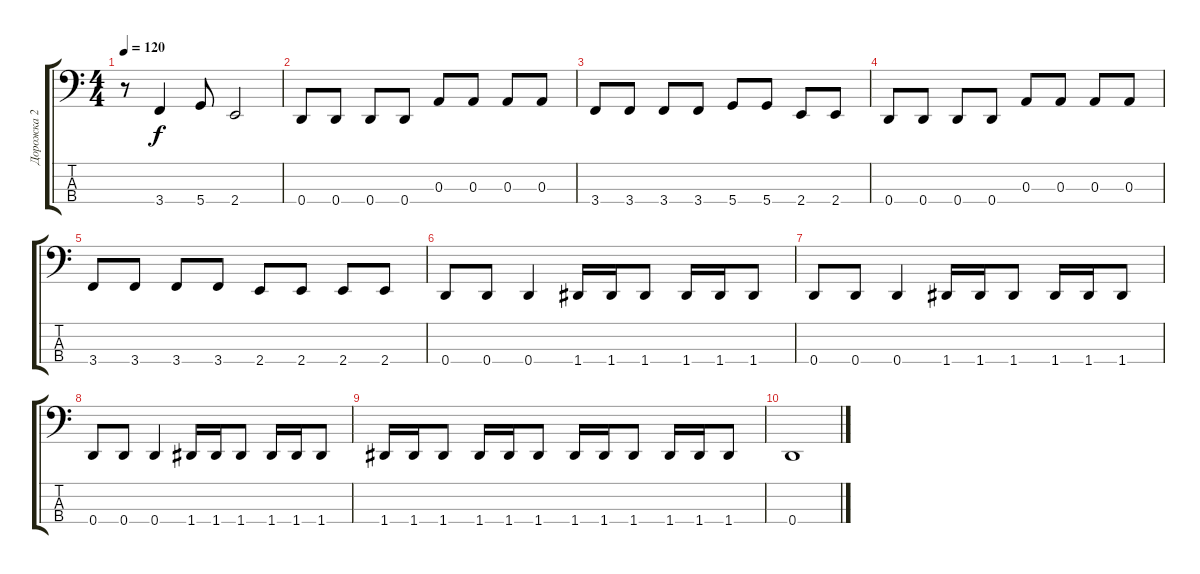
\track ("Дорожка 2" "Дорожка 2") {instrument slapbass1}
\staff {score tabs}
\tuning (G2 D2 A1 D1) {hide}
\ts (4 4)
\tempo 120
\clef f4
\ks c
r.8{dy f} 3.4.4 5.4.8 2.4.2 |
0.4.8 0.4.8 0.4.8 0.4.8 0.3.8 0.3.8 0.3.8 0.3.8 |
3.4.8 3.4.8 3.4.8 3.4.8 5.4.8 5.4.8 2.4.8 2.4.8 |
0.4.8 0.4.8 0.4.8 0.4.8 0.3.8 0.3.8 0.3.8 0.3.8 |
3.4.8 3.4.8 3.4.8 3.4.8 2.4.8 2.4.8 2.4.8 2.4.8 |
0.4.8 0.4.8 0.4.4 1.4.16 1.4.16 1.4.8 1.4.16 1.4.16 1.4.8 |
0.4.8 0.4.8 0.4.4 1.4.16 1.4.16 1.4.8 1.4.16 1.4.16 1.4.8 |
0.4.8 0.4.8 0.4.4 1.4.16 1.4.16 1.4.8 1.4.16 1.4.16 1.4.8 |
1.4.16 1.4.16 1.4.8 1.4.16 1.4.16 1.4.8 1.4.16 1.4.16 1.4.8 1.4.16 1.4.16 1.4.8 |
0.4.1
